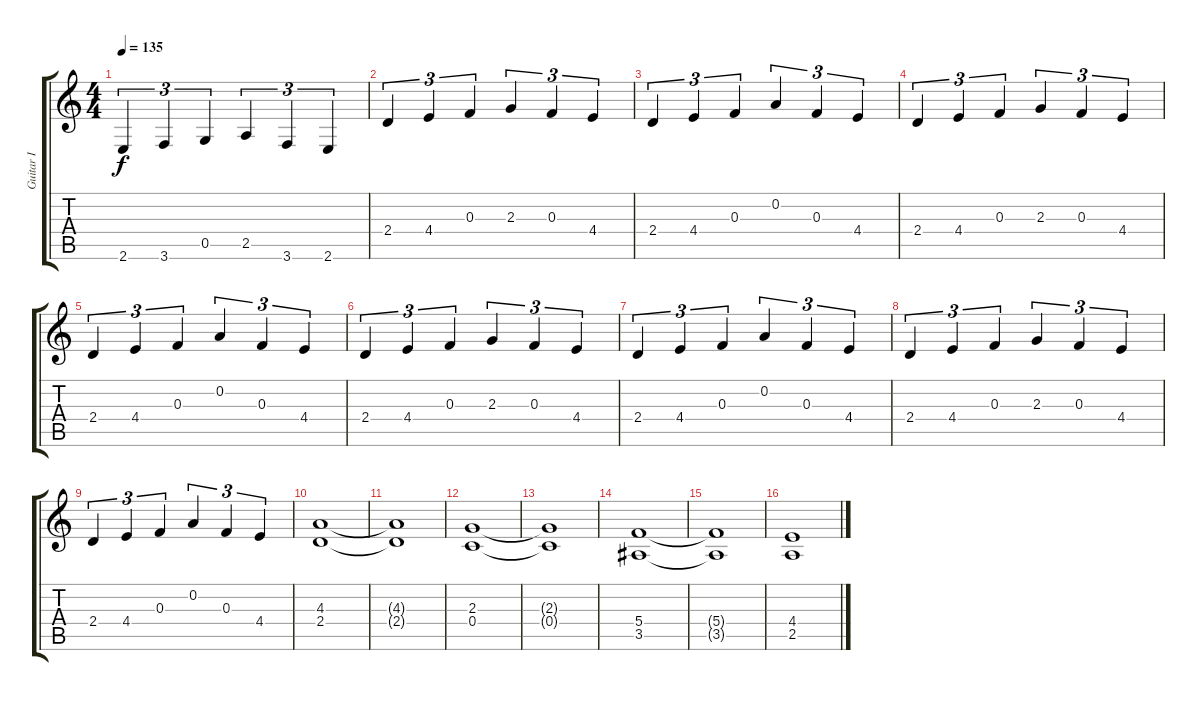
\track ("Guitar I" "Guitar I") {instrument distortionguitar}
\staff {score tabs}
\tuning (D4 A3 F3 C3 G2 D2) {hide}
\ts (4 4)
\tempo 135
\clef g2
\ks c
2.6.4{tu (3 2) dy f} 3.6.4{tu (3 2)} 0.5.4{tu (3 2)} 2.5.4{tu (3 2)} 3.6.4{tu (3 2)} 2.6.4{tu (3 2)} |
2.4.4{tu (3 2)} 4.4.4{tu (3 2)} 0.3.4{tu (3 2)} 2.3.4{tu (3 2)} 0.3.4{tu (3 2)} 4.4.4{tu (3 2)} |
2.4.4{tu (3 2)} 4.4.4{tu (3 2)} 0.3.4{tu (3 2)} 0.2.4{tu (3 2)} 0.3.4{tu (3 2)} 4.4.4{tu (3 2)} |
2.4.4{tu (3 2)} 4.4.4{tu (3 2)} 0.3.4{tu (3 2)} 2.3.4{tu (3 2)} 0.3.4{tu (3 2)} 4.4.4{tu (3 2)} |
2.4.4{tu (3 2)} 4.4.4{tu (3 2)} 0.3.4{tu (3 2)} 0.2.4{tu (3 2)} 0.3.4{tu (3 2)} 4.4.4{tu (3 2)} |
2.4.4{tu (3 2)} 4.4.4{tu (3 2)} 0.3.4{tu (3 2)} 2.3.4{tu (3 2)} 0.3.4{tu (3 2)} 4.4.4{tu (3 2)} |
2.4.4{tu (3 2)} 4.4.4{tu (3 2)} 0.3.4{tu (3 2)} 0.2.4{tu (3 2)} 0.3.4{tu (3 2)} 4.4.4{tu (3 2)} |
2.4.4{tu (3 2)} 4.4.4{tu (3 2)} 0.3.4{tu (3 2)} 2.3.4{tu (3 2)} 0.3.4{tu (3 2)} 4.4.4{tu (3 2)} |
2.4.4{tu (3 2)} 4.4.4{tu (3 2)} 0.3.4{tu (3 2)} 0.2.4{tu (3 2)} 0.3.4{tu (3 2)} 4.4.4{tu (3 2)} |
(4.3 2.4).1 |
(4.3{t} 2.4{t}).1 |
(2.3 0.4).1 |
(2.3{t} 0.4{t}).1 |
(5.4 3.5).1 |
(5.4{t} 3.5{t}).1 |
(4.4 2.5).1
